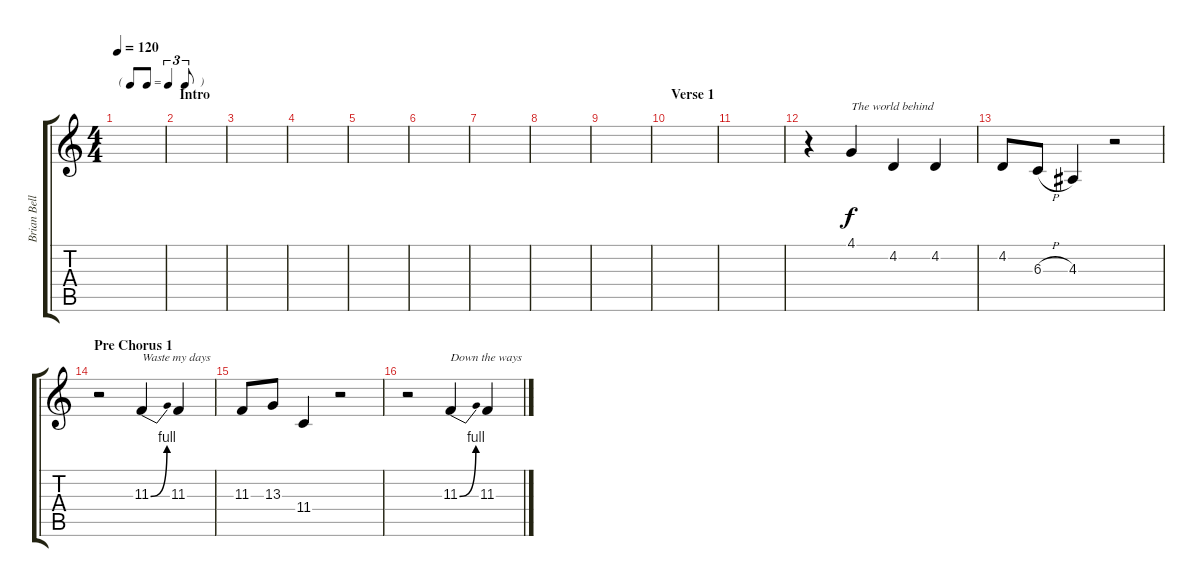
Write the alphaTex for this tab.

\track ("Brian Bell - Backup Vocals" "Brian Bell") {instrument clarinet}
\staff {score tabs}
\tuning (Eb4 Bb3 Gb3 Db3 Ab2 Eb2) {hide}
\ts (4 4)
\tf triplet8th
\tempo 120
\clef g2
\ks c
|
\section ("" "Intro")
|
|
|
|
|
|
|
|
\section ("" "Verse 1")
|
|
r.4 4.1.4{txt "The world behind"} 4.2.4 4.2.4 |
4.2.8 6.3{h}.8 4.3.4 r.2 |
\section ("" "Pre Chorus 1")
r.2 11.3{be (bend 0 0 60 4)}.4{txt "Waste my days"} 11.3.4 |
11.3.8 13.3.8 11.4.4 r.2 |
r.2 11.3{be (bend 0 0 60 4)}.4{txt "Down the ways"} 11.3.4
